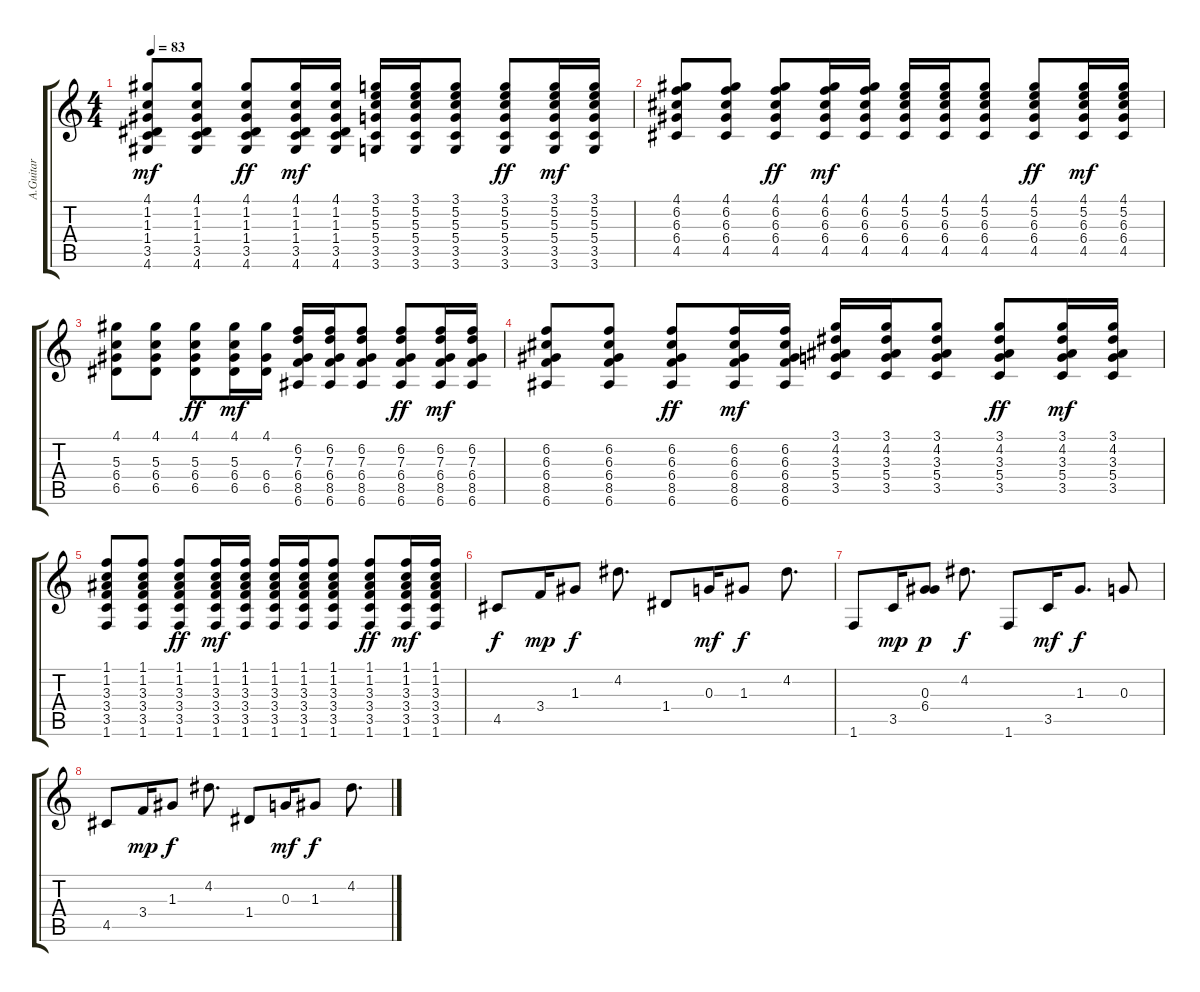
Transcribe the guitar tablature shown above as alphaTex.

\track ("A.Guitar" "A.Guitar") {instrument acousticguitarsteel}
\staff {score tabs}
\tuning (E4 B3 G3 D3 A2 E2) {hide}
\ts (4 4)
\tempo 83
\clef g2
\ks c
(4.1 1.2 1.3 1.4 3.5 4.6).8{dy mf} (4.1 1.2 1.3 1.4 3.5 4.6).8 (4.1 1.2 1.3 1.4 3.5 4.6).8{dy ff} (4.1 1.2 1.3 1.4 3.5 4.6).16{dy mf} (4.1 1.2 1.3 1.4 3.5 4.6).16 (3.1 5.2 5.3 5.4 3.5 3.6).16 (3.1 5.2 5.3 5.4 3.5 3.6).16 (3.1 5.2 5.3 5.4 3.5 3.6).8 (3.1 5.2 5.3 5.4 3.5 3.6).8{dy ff} (3.1 5.2 5.3 5.4 3.5 3.6).16{dy mf} (3.1 5.2 5.3 5.4 3.5 3.6).16 |
(4.1 6.2 6.3 6.4 4.5).8 (4.1 6.2 6.3 6.4 4.5).8 (4.1 6.2 6.3 6.4 4.5).8{dy ff} (4.1 6.2 6.3 6.4 4.5).16{dy mf} (4.1 6.2 6.3 6.4 4.5).16 (4.1 5.2 6.3 6.4 4.5).16 (4.1 5.2 6.3 6.4 4.5).16 (4.1 5.2 6.3 6.4 4.5).8 (4.1 5.2 6.3 6.4 4.5).8{dy ff} (4.1 5.2 6.3 6.4 4.5).16{dy mf} (4.1 5.2 6.3 6.4 4.5).16 |
(4.1 5.3 6.4 6.5).8 (4.1 5.3 6.4 6.5).8 (4.1 5.3 6.4 6.5).8{dy ff} (4.1 5.3 6.4 6.5).16{dy mf} (4.1 6.4 6.5).16 (6.2 7.3 6.4 8.5 6.6).16 (6.2 7.3 6.4 8.5 6.6).16 (6.2 7.3 6.4 8.5 6.6).8 (6.2 7.3 6.4 8.5 6.6).8{dy ff} (6.2 7.3 6.4 8.5 6.6).16{dy mf} (6.2 7.3 6.4 8.5 6.6).16 |
(6.2 6.3 6.4 8.5 6.6).8 (6.2 6.3 6.4 8.5 6.6).8 (6.2 6.3 6.4 8.5 6.6).8{dy ff} (6.2 6.3 6.4 8.5 6.6).16{dy mf} (6.2 6.3 6.4 8.5 6.6).16 (3.1 4.2 3.3 5.4 3.5).16 (3.1 4.2 3.3 5.4 3.5).16 (3.1 4.2 3.3 5.4 3.5).8 (3.1 4.2 3.3 5.4 3.5).8{dy ff} (3.1 4.2 3.3 5.4 3.5).16{dy mf} (3.1 4.2 3.3 5.4 3.5).16 |
(1.1 1.2 3.3 3.4 3.5 1.6).8 (1.1 1.2 3.3 3.4 3.5 1.6).8 (1.1 1.2 3.3 3.4 3.5 1.6).8{dy ff} (1.1 1.2 3.3 3.4 3.5 1.6).16{dy mf} (1.1 1.2 3.3 3.4 3.5 1.6).16 (1.1 1.2 3.3 3.4 3.5 1.6).16 (1.1 1.2 3.3 3.4 3.5 1.6).16 (1.1 1.2 3.3 3.4 3.5 1.6).8 (1.1 1.2 3.3 3.4 3.5 1.6).8{dy ff} (1.1 1.2 3.3 3.4 3.5 1.6).16{dy mf} (1.1 1.2 3.3 3.4 3.5 1.6).16 |
4.5.8{dy f} 3.4.16{dy mp} 1.3.8{dy f} 4.2.8{d} 1.4.8 0.3.16{dy mf} 1.3.8{dy f} 4.2.8{d} |
1.6.8 3.5.16{dy mp} (0.3 6.4).8{dy p} 4.2.8{d dy f} 1.6.8 3.5.16{dy mf} 1.3.8{d dy f} 0.3.8 |
4.5.8 3.4.16{dy mp} 1.3.8{dy f} 4.2.8{d} 1.4.8 0.3.16{dy mf} 1.3.8{dy f} 4.2.8{d}
